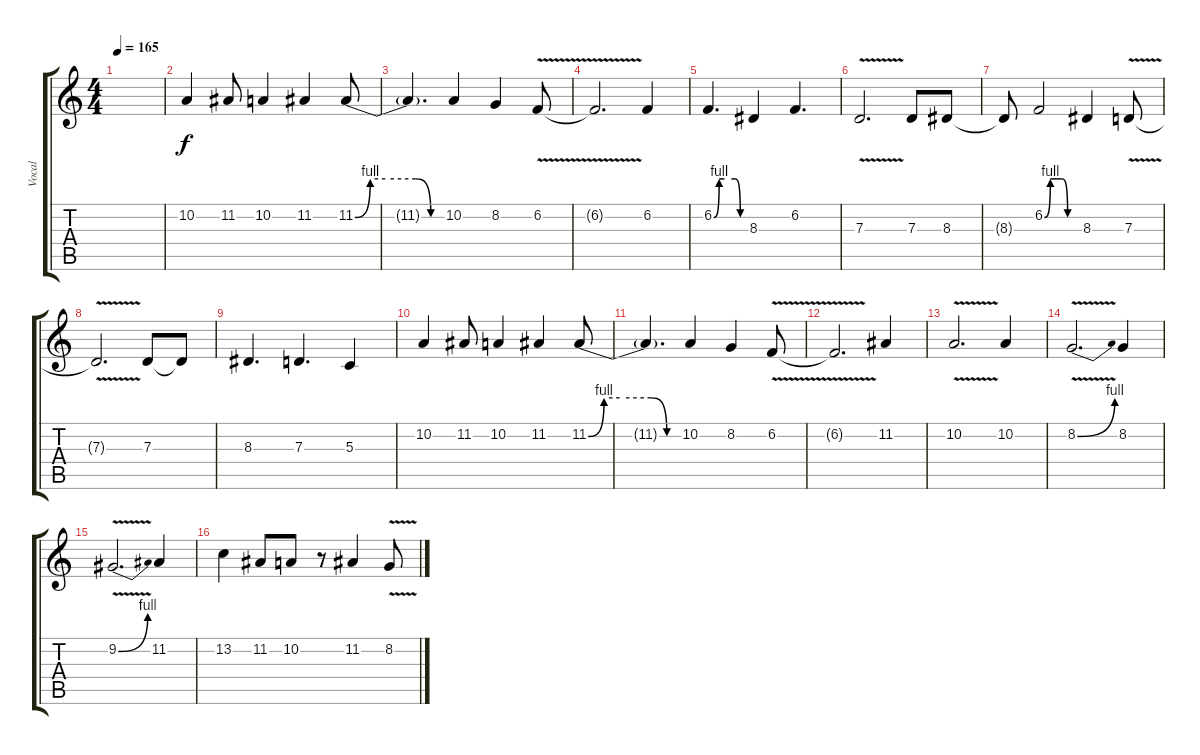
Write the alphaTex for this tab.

\track ("Vocal" "Vocal") {instrument stringensemble1}
\staff {score tabs}
\tuning (E4 B3 G3 D3 A2 E2) {hide}
\ts (4 4)
\tempo 165
\clef g2
\ks c
|
10.2.4 11.2.8 10.2.4 11.2.4 11.2{be (custom 0 0 10 4 20 4 40 4 50 0 60 0)}.8 |
11.2{t}.4{d} 10.2.4 8.2.4 6.2{v}.8 |
6.2{t}.2{d} 6.2.4 |
6.2{be (custom 0 0 10 4 20 4 40 4 50 0 60 0)}.4{d} 8.3.4 6.2.4{d} |
7.3{v}.2{d} 7.3.8 8.3.8 |
8.3{t}.8 6.2{be (custom 0 0 10 4 20 4 30 4 40 0 50 0 60 0)}.2 8.3.4 7.3{v}.8 |
7.3{t}.2{d} 7.3.8 7.3{t}.8 |
8.3.4{d} 7.3.4{d} 5.3.4 |
10.2.4 11.2.8 10.2.4 11.2.4 11.2{be (custom 0 0 10 4 20 4 40 4 50 0 60 0)}.8 |
11.2{t}.4{d} 10.2.4 8.2.4 6.2{v}.8 |
6.2{t}.2{d} 11.2.4 |
10.2{v}.2{d} 10.2.4 |
8.2{be (bend 0 0 60 4) v}.2{d} 8.2.4 |
9.2{be (bend 0 0 60 4) v}.2{d} 11.2.4 |
13.2.4 11.2.8 10.2.8 r.8 11.2.4 8.2{v}.8
